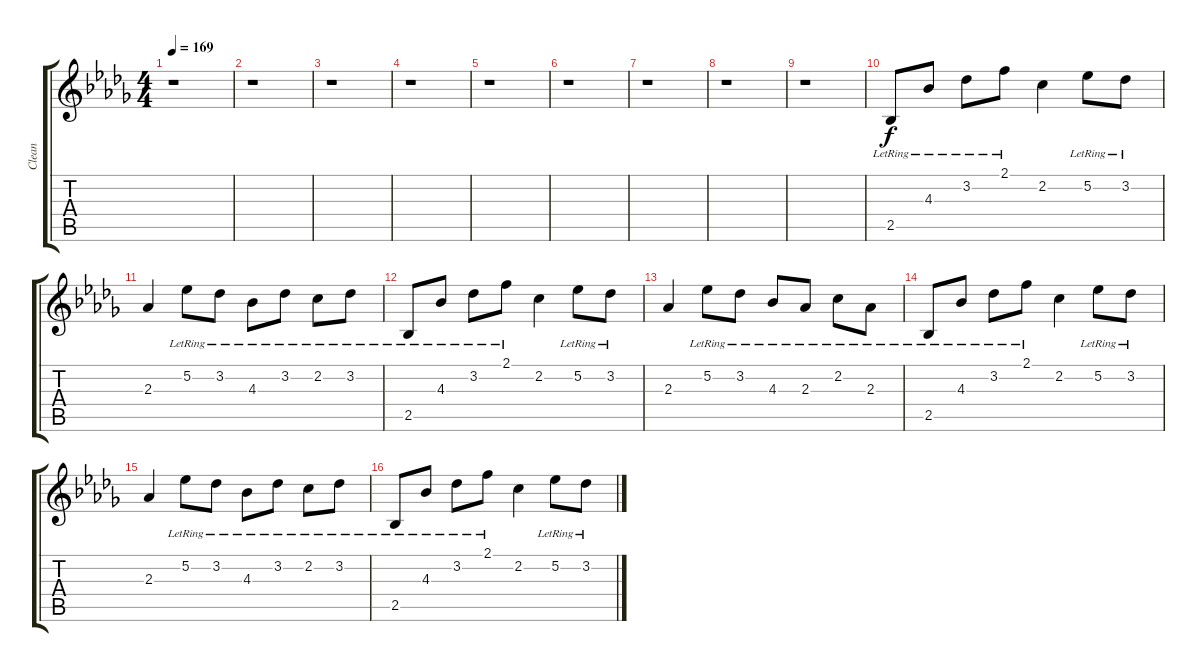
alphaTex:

\track ("Clean" "Clean") {instrument acousticguitarsteel}
\staff {score tabs}
\tuning (Eb4 Bb3 Gb3 Db3 Ab2 Eb2) {hide}
\ts (4 4)
\tempo 169
\clef g2
\ks db
r.1{dy f} |
r.1 |
r.1 |
r.1 |
r.1 |
r.1 |
r.1 |
r.1 |
r.1 |
2.5{lr}.8 4.3{lr}.8 3.2{lr}.8 2.1{lr}.8 2.2.4 5.2{lr}.8 3.2{lr}.8 |
2.3.4 5.2{lr}.8 3.2{lr}.8 4.3{lr}.8 3.2{lr}.8 2.2{lr}.8 3.2{lr}.8 |
2.5{lr}.8 4.3{lr}.8 3.2{lr}.8 2.1{lr}.8 2.2.4 5.2{lr}.8 3.2{lr}.8 |
2.3.4 5.2{lr}.8 3.2{lr}.8 4.3{lr}.8 2.3{lr}.8 2.2{lr}.8 2.3{lr}.8 |
2.5{lr}.8 4.3{lr}.8 3.2{lr}.8 2.1{lr}.8 2.2.4 5.2{lr}.8 3.2{lr}.8 |
2.3.4 5.2{lr}.8 3.2{lr}.8 4.3{lr}.8 3.2{lr}.8 2.2{lr}.8 3.2{lr}.8 |
2.5{lr}.8 4.3{lr}.8 3.2{lr}.8 2.1{lr}.8 2.2.4 5.2{lr}.8 3.2{lr}.8
